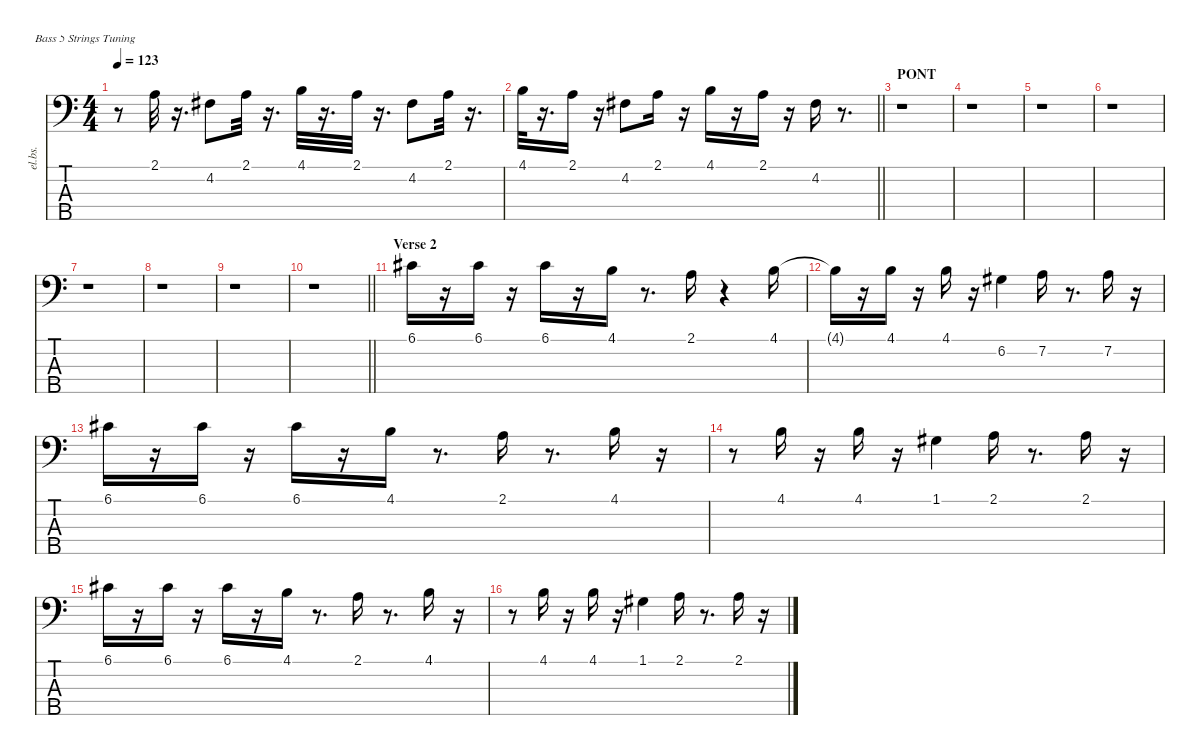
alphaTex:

\defaultSystemsLayout 4
\hideDynamics
\bracketExtendMode nobrackets
\otherSystemsTrackNameOrientation horizontal
\track ("Bass 1" "el.bs.") {defaultSystemsLayout 4 instrument slapbass1}
\staff {score tabs}
\tuning (G2 D2 A1 E1 B0)
\ts (4 4)
\tempo 123
\clef f4
\ks c
r.8{dy mf beam Down} 2.1.32{beam Down} r.16{d beam Down} 4.2{acc #}.8{beam Down} 2.1.32{beam Down} r.16{d beam Down} 4.1.32{dy f beam Down} r.16{d beam Down} 2.1.32{dy mf beam Down} r.16{d beam Down} 4.2{acc #}.8{beam Down} 2.1.32{beam Down} r.16{d beam Down} |
\barLineRight lightlight
4.1.32{beam Down} r.16{d beam Down} 2.1.16{beam Down} r.16{beam Down} 4.2{acc #}.8{beam Down} 2.1.16{beam Down} r.16{beam Down} 4.1.16{dy f beam Down} r.16{beam Down} 2.1.16{dy mf beam Down} r.16{beam Down} 4.2{acc #}.16{dy f beam Down} r.8{d beam Down} |
\section ("" "PONT")
r.1{beam Down} |
r.1{beam Down} |
r.1{beam Down} |
r.1{beam Down} |
r.1{beam Down} |
r.1{beam Down} |
r.1{beam Down} |
\barLineRight lightlight
r.1{beam Down} |
\section ("" "Verse 2")
6.1{acc #}.16{dy ff beam Down} r.16{beam Down} 6.1{acc #}.16{dy f beam Down} r.16{beam Down} 6.1{acc #}.16{beam Down} r.16{beam Down} 4.1.16{beam Down} r.8{d beam Down} 2.1.16{beam Down} r.4{beam Down} 4.1.16{beam Down} |
4.1{t}.16{beam Down} r.16{beam Down} 4.1.16{beam Down} r.16{beam Down} 4.1.16{dy ff beam Down} r.16{beam Down} 6.2{acc #}.4{dy mf beam Down} 7.2.16{dy f beam Down} r.8{d beam Down} 7.2.16{beam Down} r.16{beam Down} |
6.1{acc #}.16{dy mf beam Down} r.16{beam Down} 6.1{acc #}.16{beam Down} r.16{beam Down} 6.1{acc #}.16{dy f beam Down} r.16{beam Down} 4.1.16{beam Down} r.8{d beam Down} 2.1.16{beam Down} r.8{d beam Down} 4.1.16{dy ff beam Down} r.16{beam Down} |
r.8{beam Down} 4.1.16{dy f beam Down} r.16{beam Down} 4.1.16{beam Down} r.16{beam Down} 1.1{acc #}.4{dy ff beam Down} 2.1.16{dy f beam Down} r.8{d beam Down} 2.1.16{beam Down} r.16{beam Down} |
6.1{acc #}.16{beam Down} r.16{beam Down} 6.1{acc #}.16{beam Down} r.16{beam Down} 6.1{acc #}.16{beam Down} r.16{beam Down} 4.1.16{beam Down} r.8{d beam Down} 2.1.16{beam Down} r.8{d beam Down} 4.1.16{dy ff beam Down} r.16{beam Down} |
r.8{beam Down} 4.1.16{dy f beam Down} r.16{beam Down} 4.1.16{beam Down} r.16{beam Down} 1.1{acc #}.4{beam Down} 2.1.16{dy ff beam Down} r.8{d beam Down} 2.1.16{dy f beam Down} r.16{beam Down}
